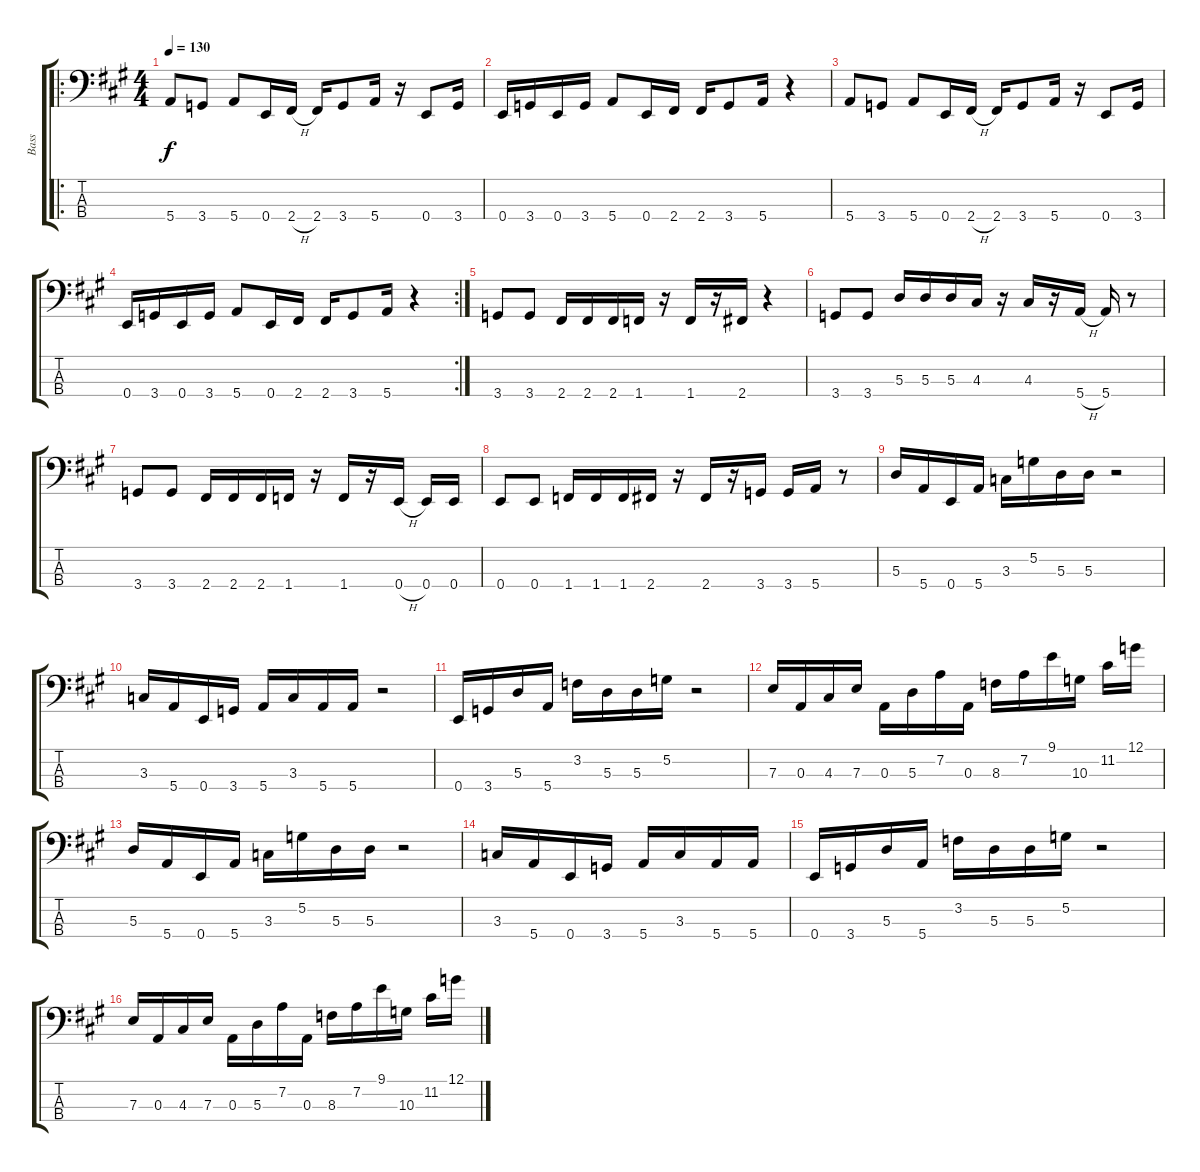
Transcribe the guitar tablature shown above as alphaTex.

\track ("Bass" "Bass") {instrument electricbassfinger}
\staff {score tabs}
\tuning (G2 D2 A1 E1) {hide}
\ro
\ts (4 4)
\tempo 130
\clef f4
\ks a
5.4.8{dy f} 3.4.8 5.4.8 0.4.16 2.4{h}.16 2.4.16 3.4.8 5.4.16 r.16 0.4.8 3.4.16 |
0.4.16 3.4.16 0.4.16 3.4.16 5.4.8 0.4.16 2.4.16 2.4.16 3.4.8 5.4.16 r.4 |
5.4.8 3.4.8 5.4.8 0.4.16 2.4{h}.16 2.4.16 3.4.8 5.4.16 r.16 0.4.8 3.4.16 |
\rc 2
0.4.16 3.4.16 0.4.16 3.4.16 5.4.8 0.4.16 2.4.16 2.4.16 3.4.8 5.4.16 r.4 |
3.4.8 3.4.8 2.4.16 2.4.16 2.4.16 1.4.16 r.16 1.4.16 r.16 2.4.16 r.4 |
3.4.8 3.4.8 5.3.16 5.3.16 5.3.16 4.3.16 r.16 4.3.16 r.16 5.4{h}.16 5.4.16 r.8 |
3.4.8 3.4.8 2.4.16 2.4.16 2.4.16 1.4.16 r.16 1.4.16 r.16 0.4{h}.16 0.4.16 0.4.16 |
0.4.8 0.4.8 1.4.16 1.4.16 1.4.16 2.4.16 r.16 2.4.16 r.16 3.4.16 3.4.16 5.4.16 r.8 |
5.3.16 5.4.16 0.4.16 5.4.16 3.3.16 5.2.16 5.3.16 5.3.16 r.2 |
3.3.16 5.4.16 0.4.16 3.4.16 5.4.16 3.3.16 5.4.16 5.4.16 r.2 |
0.4.16 3.4.16 5.3.16 5.4.16 3.2.16 5.3.16 5.3.16 5.2.16 r.2 |
7.3.16 0.3.16 4.3.16 7.3.16 0.3.16 5.3.16 7.2.16 0.3.16 8.3.16 7.2.16 9.1.16 10.3.16 11.2.16 12.1.16 |
5.3.16 5.4.16 0.4.16 5.4.16 3.3.16 5.2.16 5.3.16 5.3.16 r.2 |
3.3.16 5.4.16 0.4.16 3.4.16 5.4.16 3.3.16 5.4.16 5.4.16 |
0.4.16 3.4.16 5.3.16 5.4.16 3.2.16 5.3.16 5.3.16 5.2.16 r.2 |
7.3.16 0.3.16 4.3.16 7.3.16 0.3.16 5.3.16 7.2.16 0.3.16 8.3.16 7.2.16 9.1.16 10.3.16 11.2.16 12.1.16
